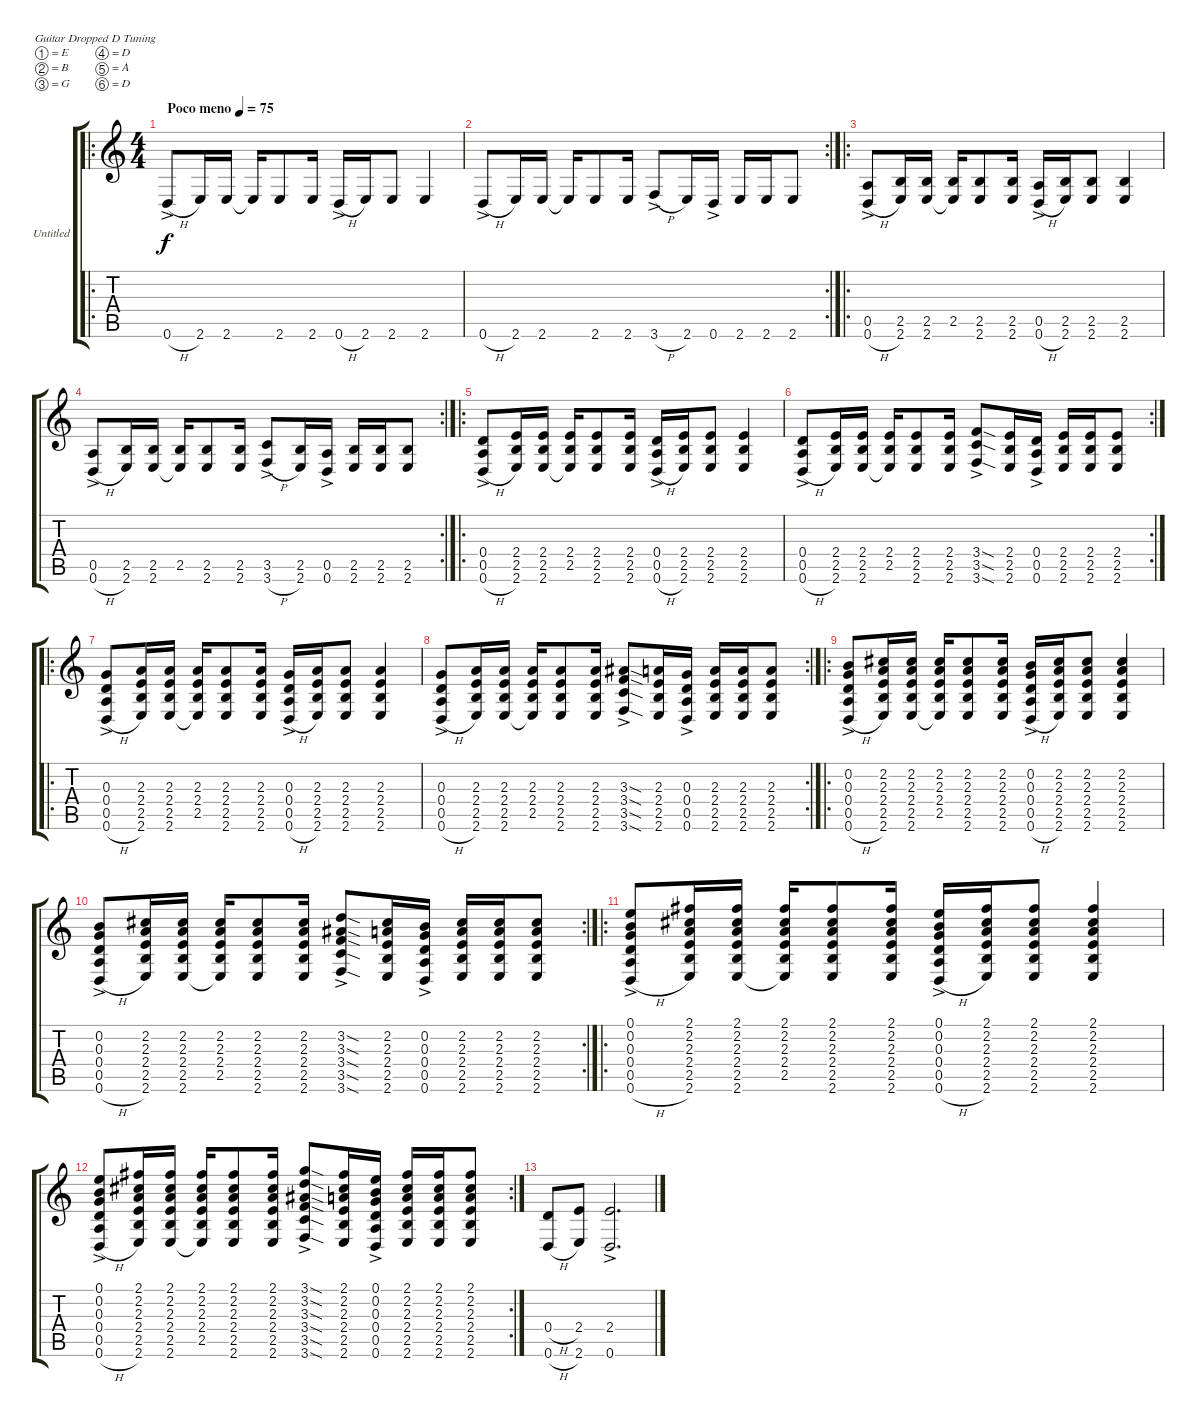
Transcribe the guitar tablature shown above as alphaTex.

\bracketExtendMode groupsimilarinstruments
\firstSystemTrackNameOrientation horizontal
\otherSystemsTrackNameOrientation horizontal
\track ("Untitled" "Untitled") {instrument acousticguitarnylon}
\staff {score tabs}
\tuning (E4 B3 G3 D3 A2 D2)
\ro
\ts (4 4)
\tempo (75 "Poco meno")
\clef g2
\ks c
0.6{h ac}.8{dy f instrument acousticguitarnylon} 2.6.16 2.6.16 2.6{t}.16 2.6.8 2.6.16 0.6{h ac}.16 2.6.16 2.6.8 2.6.4 |
\rc 2
0.6{h ac}.8 2.6.16 2.6.16 2.6{t}.16 2.6.8 2.6.16 3.6{h ac}.8 2.6.16 0.6{ac}.16 2.6.16 2.6.16 2.6.8 |
\ro
(0.5{ac} 0.6{h ac}).8 (2.5 2.6).16 (2.5 2.6).16 (2.5 2.6{t}).16 (2.5 2.6).8 (2.5 2.6).16 (0.5{ac} 0.6{h ac}).16 (2.5 2.6).16 (2.5 2.6).8 (2.5 2.6).4 |
\rc 2
(0.5{ac} 0.6{h ac}).8 (2.5 2.6).16 (2.5 2.6).16 (2.5 2.6{t}).16 (2.5 2.6).8 (2.5 2.6).16 (3.5{ac} 3.6{h ac}).8 (2.5 2.6).16 (0.5{ac} 0.6{ac}).16 (2.5 2.6).16 (2.5 2.6).16 (2.5 2.6).8 |
\ro
(0.4{ac} 0.5{ac} 0.6{h ac}).8 (2.4 2.5 2.6).16 (2.4 2.5 2.6).16 (2.4 2.5 2.6{t}).16 (2.4 2.5 2.6).8 (2.4 2.5 2.6).16 (0.4{ac} 0.5{ac} 0.6{h ac}).16 (2.4 2.5 2.6).16 (2.4 2.5 2.6).8 (2.4 2.5 2.6).4 |
\rc 2
(0.4{ac} 0.5{ac} 0.6{h ac}).8 (2.4 2.5 2.6).16 (2.4 2.5 2.6).16 (2.4 2.5 2.6{t}).16 (2.4 2.5 2.6).8 (2.4 2.5 2.6).16 (3.4{sod ac} 3.5{sod ac} 3.6{sod ac}).8 (2.4 2.5 2.6).16 (0.4{ac} 0.5{ac} 0.6{ac}).16 (2.4 2.5 2.6).16 (2.4 2.5 2.6).16 (2.4 2.5 2.6).8 |
\ro
(0.3{ac} 0.4{ac} 0.5{ac} 0.6{h ac}).8 (2.3 2.4 2.5 2.6).16 (2.3 2.4 2.5 2.6).16 (2.3 2.4 2.5 2.6{t}).16 (2.3 2.4 2.5 2.6).8 (2.3 2.4 2.5 2.6).16 (0.3{ac} 0.4{ac} 0.5{ac} 0.6{h ac}).16 (2.3 2.4 2.5 2.6).16 (2.3 2.4 2.5 2.6).8 (2.3 2.4 2.5 2.6).4 |
\rc 2
(0.3{ac} 0.4{ac} 0.5{ac} 0.6{h ac}).8 (2.3 2.4 2.5 2.6).16 (2.3 2.4 2.5 2.6).16 (2.3 2.4 2.5 2.6{t}).16 (2.3 2.4 2.5 2.6).8 (2.3 2.4 2.5 2.6).16 (3.3{sod ac} 3.4{sod ac} 3.5{sod ac} 3.6{sod ac}).8 (2.3 2.4 2.5 2.6).16 (0.3{ac} 0.4{ac} 0.5{ac} 0.6{ac}).16 (2.3 2.4 2.5 2.6).16 (2.3 2.4 2.5 2.6).16 (2.3 2.4 2.5 2.6).8 |
\ro
(0.2{ac} 0.3{ac} 0.4{ac} 0.5{ac} 0.6{h ac}).8 (2.2 2.3 2.4 2.5 2.6).16 (2.2 2.3 2.4 2.5 2.6).16 (2.2 2.3 2.4 2.5 2.6{t}).16 (2.2 2.3 2.4 2.5 2.6).8 (2.2 2.3 2.4 2.5 2.6).16 (0.2{ac} 0.3{ac} 0.4{ac} 0.5{ac} 0.6{h ac}).16 (2.2 2.3 2.4 2.5 2.6).16 (2.2 2.3 2.4 2.5 2.6).8 (2.2 2.3 2.4 2.5 2.6).4 |
\rc 2
(0.2{ac} 0.3{ac} 0.4{ac} 0.5{ac} 0.6{h ac}).8 (2.2 2.3 2.4 2.5 2.6).16 (2.2 2.3 2.4 2.5 2.6).16 (2.2 2.3 2.4 2.5 2.6{t}).16 (2.2 2.3 2.4 2.5 2.6).8 (2.2 2.3 2.4 2.5 2.6).16 (3.2{sod ac} 3.3{sod ac} 3.4{sod ac} 3.5{sod ac} 3.6{sod ac}).8 (2.2 2.3 2.4 2.5 2.6).16 (0.2{ac} 0.3{ac} 0.4{ac} 0.5{ac} 0.6{ac}).16 (2.2 2.3 2.4 2.5 2.6).16 (2.2 2.3 2.4 2.5 2.6).16 (2.2 2.3 2.4 2.5 2.6).8 |
\ro
(0.1{ac} 0.2{ac} 0.3{ac} 0.4{ac} 0.5{ac} 0.6{h ac}).8 (2.1 2.2 2.3 2.4 2.5 2.6).16 (2.1 2.2 2.3 2.4 2.5 2.6).16 (2.1 2.2 2.3 2.4 2.5 2.6{t}).16 (2.1 2.2 2.3 2.4 2.5 2.6).8 (2.1 2.2 2.3 2.4 2.5 2.6).16 (0.1{ac} 0.2{ac} 0.3{ac} 0.4{ac} 0.5{ac} 0.6{h ac}).16 (2.1 2.2 2.3 2.4 2.5 2.6).16 (2.1 2.2 2.3 2.4 2.5 2.6).8 (2.1 2.2 2.3 2.4 2.5 2.6).4 |
\rc 2
(0.1{ac} 0.2{ac} 0.3{ac} 0.4{ac} 0.5{ac} 0.6{h ac}).8 (2.1 2.2 2.3 2.4 2.5 2.6).16 (2.1 2.2 2.3 2.4 2.5 2.6).16 (2.1 2.2 2.3 2.4 2.5 2.6{t}).16 (2.1 2.2 2.3 2.4 2.5 2.6).8 (2.1 2.2 2.3 2.4 2.5 2.6).16 (3.1{sod ac} 3.2{sod ac} 3.3{sod ac} 3.4{sod ac} 3.5{sod ac} 3.6{sod ac}).8 (2.1 2.2 2.3 2.4 2.5 2.6).16 (0.1{ac} 0.2{ac} 0.3{ac} 0.4{ac} 0.5{ac} 0.6{ac}).16 (2.1 2.2 2.3 2.4 2.5 2.6).16 (2.1 2.2 2.3 2.4 2.5 2.6).16 (2.1 2.2 2.3 2.4 2.5 2.6).8 |
(0.4{h} 0.6{h}).8 (2.4 2.6).8 (2.4{ac} 0.6{ac}).2{d}
